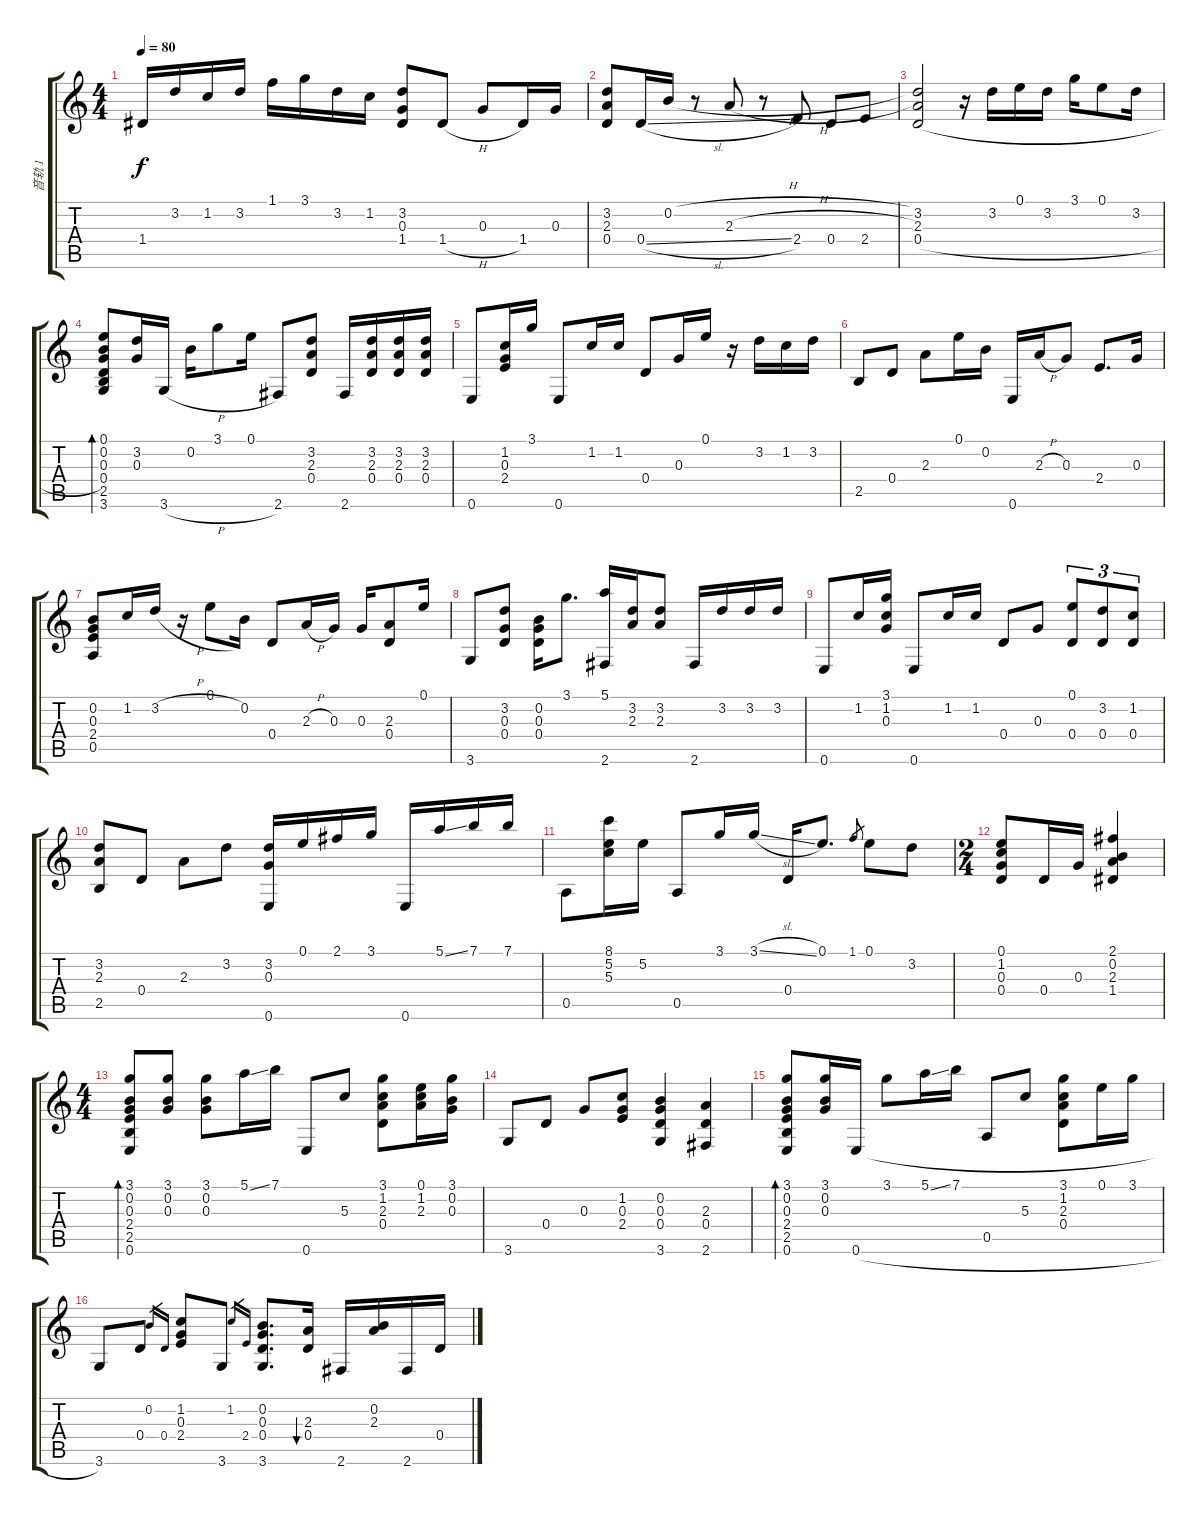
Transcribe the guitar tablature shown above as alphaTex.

\track ("音轨 1" "音轨 1") {instrument acousticguitarsteel}
\staff {score tabs}
\tuning (E4 B3 G3 D3 A2 E2) {hide}
\ts (4 4)
\tempo 80
\clef g2
\ks c
1.4.16{dy f} 3.2.16 1.2.16 3.2.16 1.1.16 3.1.16 3.2.16 1.2.16 (3.2 0.3 1.4).8 1.4{h}.8 0.3.8 1.4.16 0.3.16 |
(3.2 2.3 0.4).8 0.4{sl}.16 0.2{h}.16 r.8 2.3{h}.8 r.8 2.4.8 0.4.8 2.4.8 |
(3.2 2.3 0.4{h}).2 r.16 3.2.16 0.1.16 3.2.16 3.1.16 0.1.8 3.2.16 |
(0.1 0.2 0.3 0.4 2.5 3.6).8{bd 60} (3.2 0.3).16 3.6{h}.16 0.2.16 3.1.8 0.1.16 2.6.8 (3.2 2.3 0.4).8 2.6.16 (3.2 2.3 0.4).16 (3.2 2.3 0.4).16 (3.2 2.3 0.4).16 |
0.6.8 (1.2 0.3 2.4).16 3.1.16 0.6.8 1.2.16 1.2.16 0.4.8 0.3.16 0.1.16 r.16 3.2.16 1.2.16 3.2.16 |
2.5.8 0.4.8 2.3.8 0.1.16 0.2.16 0.6.16 2.3{h}.16 0.3.8 2.4.8{d} 0.3.16 |
(0.2 0.3 2.4 0.5).8 1.2.16 3.2{h}.16 r.16 0.1.8 0.2.16 0.4.8 2.3{h}.16 0.3.16 0.3.16 (2.3 0.4).8 0.1.16 |
3.6.8 (3.2 0.3 0.4).8 (0.2 0.3 0.4).16 3.1.8{d} (5.1 2.6).16 (3.2 2.3).16 (3.2 2.3).8 2.6.16 3.2.16 3.2.16 3.2.16 |
0.6.8 1.2.16 (3.1 1.2 0.3).16 0.6.8 1.2.16 1.2.16 0.4.8 0.3.8 (0.1 0.4).8{tu (3 2)} (3.2 0.4).8{tu (3 2)} (1.2 0.4).8{tu (3 2)} |
(3.2 2.3 2.5).8 0.4.8 2.3.8 3.2.8 (3.2 0.3 0.6).16 0.1.16 2.1.16 3.1.16 0.6.16 5.1{ss}.16 7.1.16 7.1.16 |
0.5.8 (8.1 5.2 5.3).16 5.2.16 0.5.8 3.1.16 3.1{sl}.16 0.4.16 0.1.8{d} 1.1.8{gr} 0.1.8 3.2.8 |
\ts (2 4)
(0.1 1.2 0.3 0.4).8 0.4.16 0.3.16 (2.1 0.2 2.3 1.4).4 |
\ts (4 4)
(3.1 0.2 0.3 2.4 2.5 0.6).8{bd 60} (3.1 0.2 0.3).8 (3.1 0.2 0.3).8 5.1{ss}.16 7.1.16 0.6.8 5.3.8 (3.1 1.2 2.3 0.4).8 (0.1 1.2 2.3).16 (3.1 0.2 0.3).16 |
3.6.8 0.4.8 0.3.8 (1.2 0.3 2.4).8 (0.2 0.3 0.4 3.6).4 (2.3 0.4 2.6).4 |
(3.1 0.2 0.3 2.4 2.5 0.6).8{bd 60} (3.1 0.2 0.3).16 0.6{h}.16 3.1.8 5.1{ss}.16 7.1.16 0.5.8 5.3.8 (3.1 1.2 2.3 0.4).8 0.1.16 3.1.16 |
3.6.8 0.4.8 0.2.16{gr} 0.4.16{gr} (1.2 0.3 2.4).8 3.6.8 1.2.16{gr} 2.4.16{gr} (0.2 0.3 0.4 3.6).8{d} (2.3 0.4).16{bu 60} 2.6.16 (0.2 2.3).16 2.6.16 0.4.16
